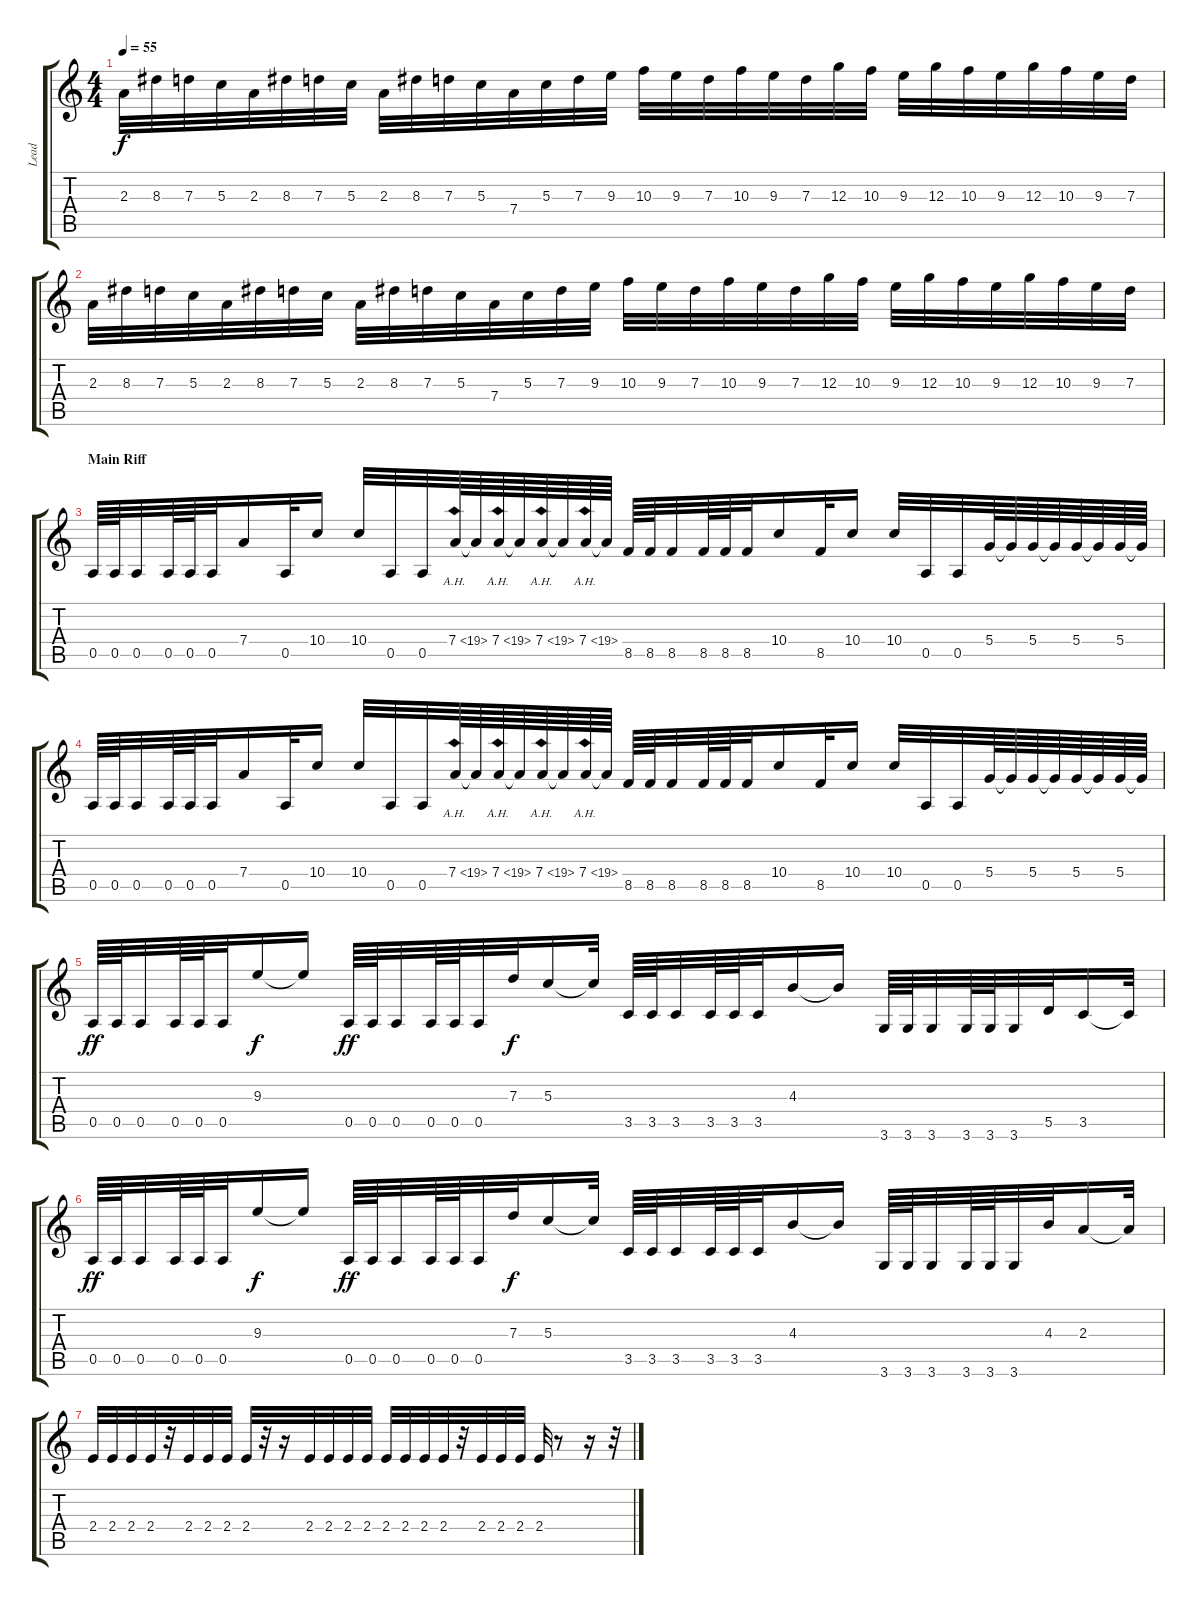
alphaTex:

\track ("Lead" "Lead") {instrument distortionguitar}
\staff {score tabs}
\tuning (E4 B3 G3 D3 A2 E2) {hide}
\ts (4 4)
\tempo 55
\clef g2
\ks c
2.3.32{dy f} 8.3.32 7.3.32 5.3.32 2.3.32 8.3.32 7.3.32 5.3.32 2.3.32 8.3.32 7.3.32 5.3.32 7.4.32 5.3.32 7.3.32 9.3.32 10.3.32 9.3.32 7.3.32 10.3.32 9.3.32 7.3.32 12.3.32 10.3.32 9.3.32 12.3.32 10.3.32 9.3.32 12.3.32 10.3.32 9.3.32 7.3.32 |
2.3.32 8.3.32 7.3.32 5.3.32 2.3.32 8.3.32 7.3.32 5.3.32 2.3.32 8.3.32 7.3.32 5.3.32 7.4.32 5.3.32 7.3.32 9.3.32 10.3.32 9.3.32 7.3.32 10.3.32 9.3.32 7.3.32 12.3.32 10.3.32 9.3.32 12.3.32 10.3.32 9.3.32 12.3.32 10.3.32 9.3.32 7.3.32 |
\section ("" "Main Riff")
0.5.64 0.5.64 0.5.32 0.5.64 0.5.64 0.5.32 7.4.16 0.5.32 10.4.16 10.4.32 0.5.32 0.5.32 7.4{ah 12}.64 7.4{t}.64 7.4{ah 12}.64 7.4{t}.64 7.4{ah 12}.64 7.4{t}.64 7.4{ah 12}.64 7.4{t}.64 8.5.64 8.5.64 8.5.32 8.5.64 8.5.64 8.5.32 10.4.16 8.5.32 10.4.16 10.4.32 0.5.32 0.5.32 5.4.64 5.4{t}.64 5.4.64 5.4{t}.64 5.4.64 5.4{t}.64 5.4.64 5.4{t}.64 |
0.5.64 0.5.64 0.5.32 0.5.64 0.5.64 0.5.32 7.4.16 0.5.32 10.4.16 10.4.32 0.5.32 0.5.32 7.4{ah 12}.64 7.4{t}.64 7.4{ah 12}.64 7.4{t}.64 7.4{ah 12}.64 7.4{t}.64 7.4{ah 12}.64 7.4{t}.64 8.5.64 8.5.64 8.5.32 8.5.64 8.5.64 8.5.32 10.4.16 8.5.32 10.4.16 10.4.32 0.5.32 0.5.32 5.4.64 5.4{t}.64 5.4.64 5.4{t}.64 5.4.64 5.4{t}.64 5.4.64 5.4{t}.64 |
0.5.64{dy ff} 0.5.64 0.5.32 0.5.64 0.5.64 0.5.32 9.3.16{dy f} 9.3{t}.16 0.5.64{dy ff} 0.5.64 0.5.32 0.5.64 0.5.64 0.5.32 7.3.32{dy f} 5.3.16 5.3{t}.32 3.5.64 3.5.64 3.5.32 3.5.64 3.5.64 3.5.32 4.3.16 4.3{t}.16 3.6.64 3.6.64 3.6.32 3.6.64 3.6.64 3.6.32 5.5.32 3.5.16 3.5{t}.32 |
0.5.64{dy ff} 0.5.64 0.5.32 0.5.64 0.5.64 0.5.32 9.3.16{dy f} 9.3{t}.16 0.5.64{dy ff} 0.5.64 0.5.32 0.5.64 0.5.64 0.5.32 7.3.32{dy f} 5.3.16 5.3{t}.32 3.5.64 3.5.64 3.5.32 3.5.64 3.5.64 3.5.32 4.3.16 4.3{t}.16 3.6.64 3.6.64 3.6.32 3.6.64 3.6.64 3.6.32 4.3.32 2.3.16 2.3{t}.32 |
2.4.32{volume 11} 2.4.32 2.4.32 2.4.32 r.32 2.4.32 2.4.32 2.4.32 2.4.32 r.32 r.16 2.4.32 2.4.32 2.4.32 2.4.32 2.4.32 2.4.32 2.4.32 2.4.32 r.32 2.4.32 2.4.32 2.4.32 2.4.32 r.8 r.16 r.32
